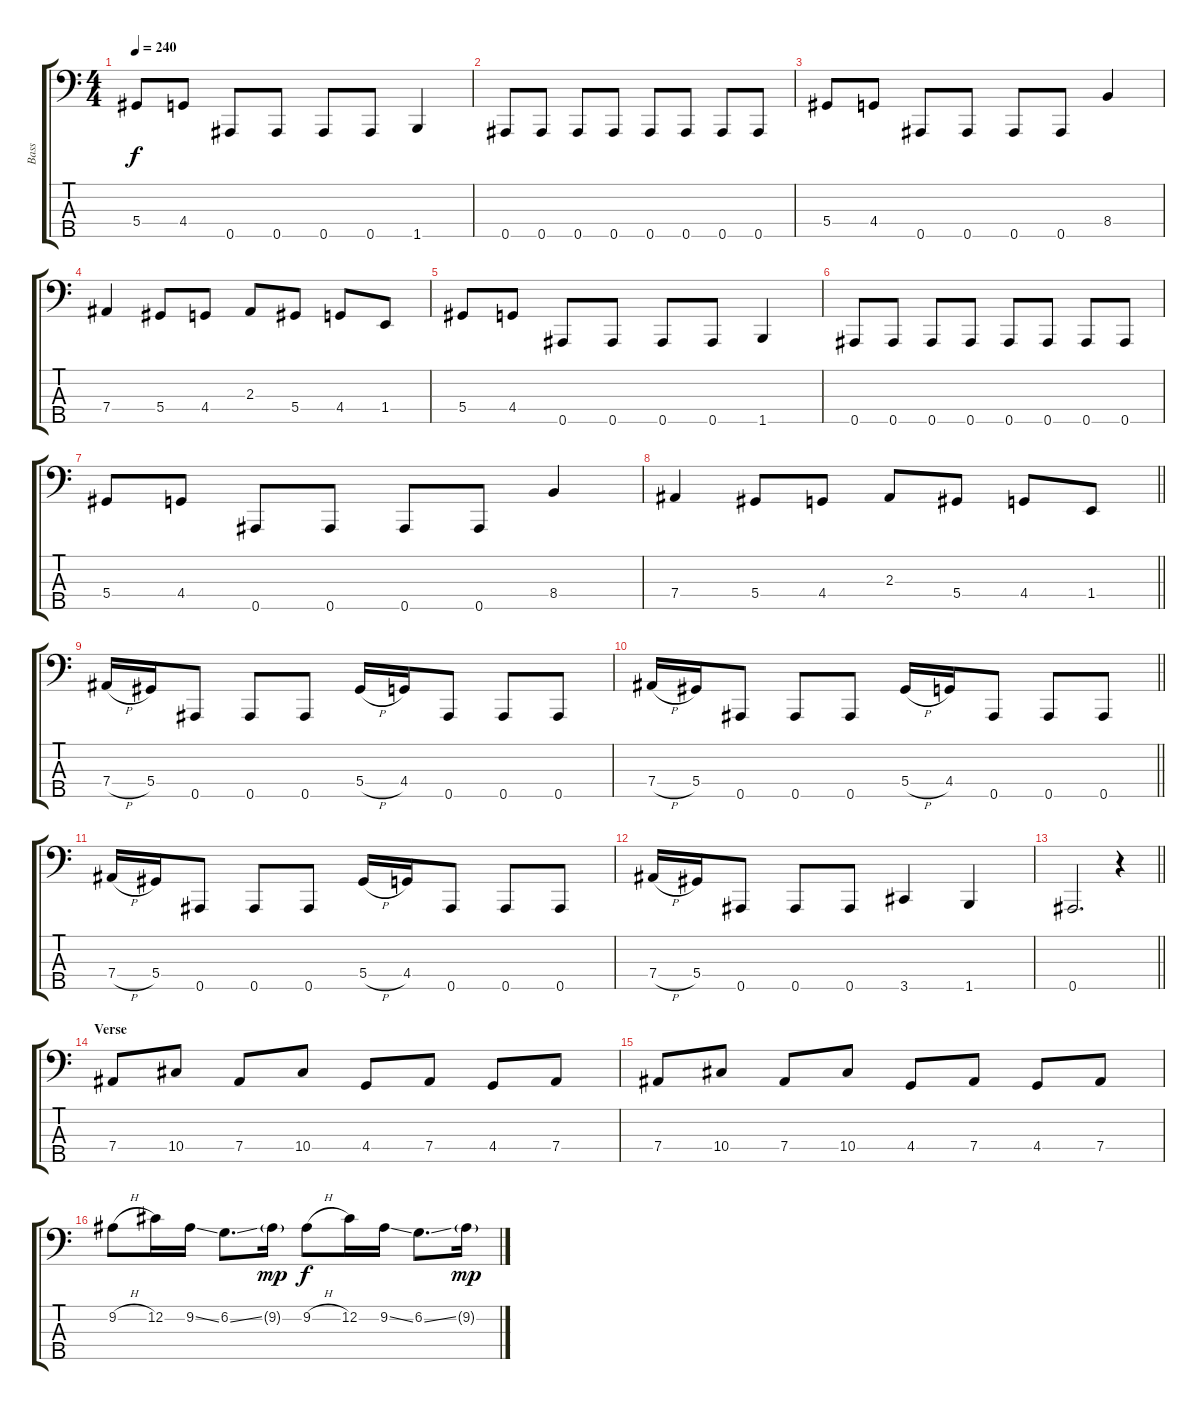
\track ("Bass " "Bass ") {instrument electricbassfinger}
\staff {score tabs}
\tuning (Gb2 Db2 Ab1 Eb1 Bb0) {hide}
\ts (4 4)
\tempo 240
\clef f4
\ks c
5.4.8{dy f} 4.4.8 0.5.8 0.5.8 0.5.8 0.5.8 1.5.4 |
0.5.8 0.5.8 0.5.8 0.5.8 0.5.8 0.5.8 0.5.8 0.5.8 |
5.4.8 4.4.8 0.5.8 0.5.8 0.5.8 0.5.8 8.4.4 |
7.4.4 5.4.8 4.4.8 2.3.8 5.4.8 4.4.8 1.4.8 |
5.4.8 4.4.8 0.5.8 0.5.8 0.5.8 0.5.8 1.5.4 |
0.5.8 0.5.8 0.5.8 0.5.8 0.5.8 0.5.8 0.5.8 0.5.8 |
5.4.8 4.4.8 0.5.8 0.5.8 0.5.8 0.5.8 8.4.4 |
\barLineRight lightlight
7.4.4 5.4.8 4.4.8 2.3.8 5.4.8 4.4.8 1.4.8 |
\section ("" "")
7.4{h}.16 5.4.16 0.5.8 0.5.8 0.5.8 5.4{h}.16 4.4.16 0.5.8 0.5.8 0.5.8 |
\barLineRight lightlight
7.4{h}.16 5.4.16 0.5.8 0.5.8 0.5.8 5.4{h}.16 4.4.16 0.5.8 0.5.8 0.5.8 |
7.4{h}.16 5.4.16 0.5.8 0.5.8 0.5.8 5.4{h}.16 4.4.16 0.5.8 0.5.8 0.5.8 |
7.4{h}.16 5.4.16 0.5.8 0.5.8 0.5.8 3.5.4 1.5.4 |
\barLineRight lightlight
0.5.2{d} r.4 |
\section ("" "Verse")
7.4.8 10.4.8 7.4.8 10.4.8 4.4.8 7.4.8 4.4.8 7.4.8 |
7.4.8 10.4.8 7.4.8 10.4.8 4.4.8 7.4.8 4.4.8 7.4.8 |
9.2{h}.8 12.2.16 9.2{ss}.16 6.2{ss}.8{d} 9.2{g}.16{dy mp} 9.2{h}.8{dy f} 12.2.16 9.2{ss}.16 6.2{ss}.8{d} 9.2{g}.16{dy mp}
